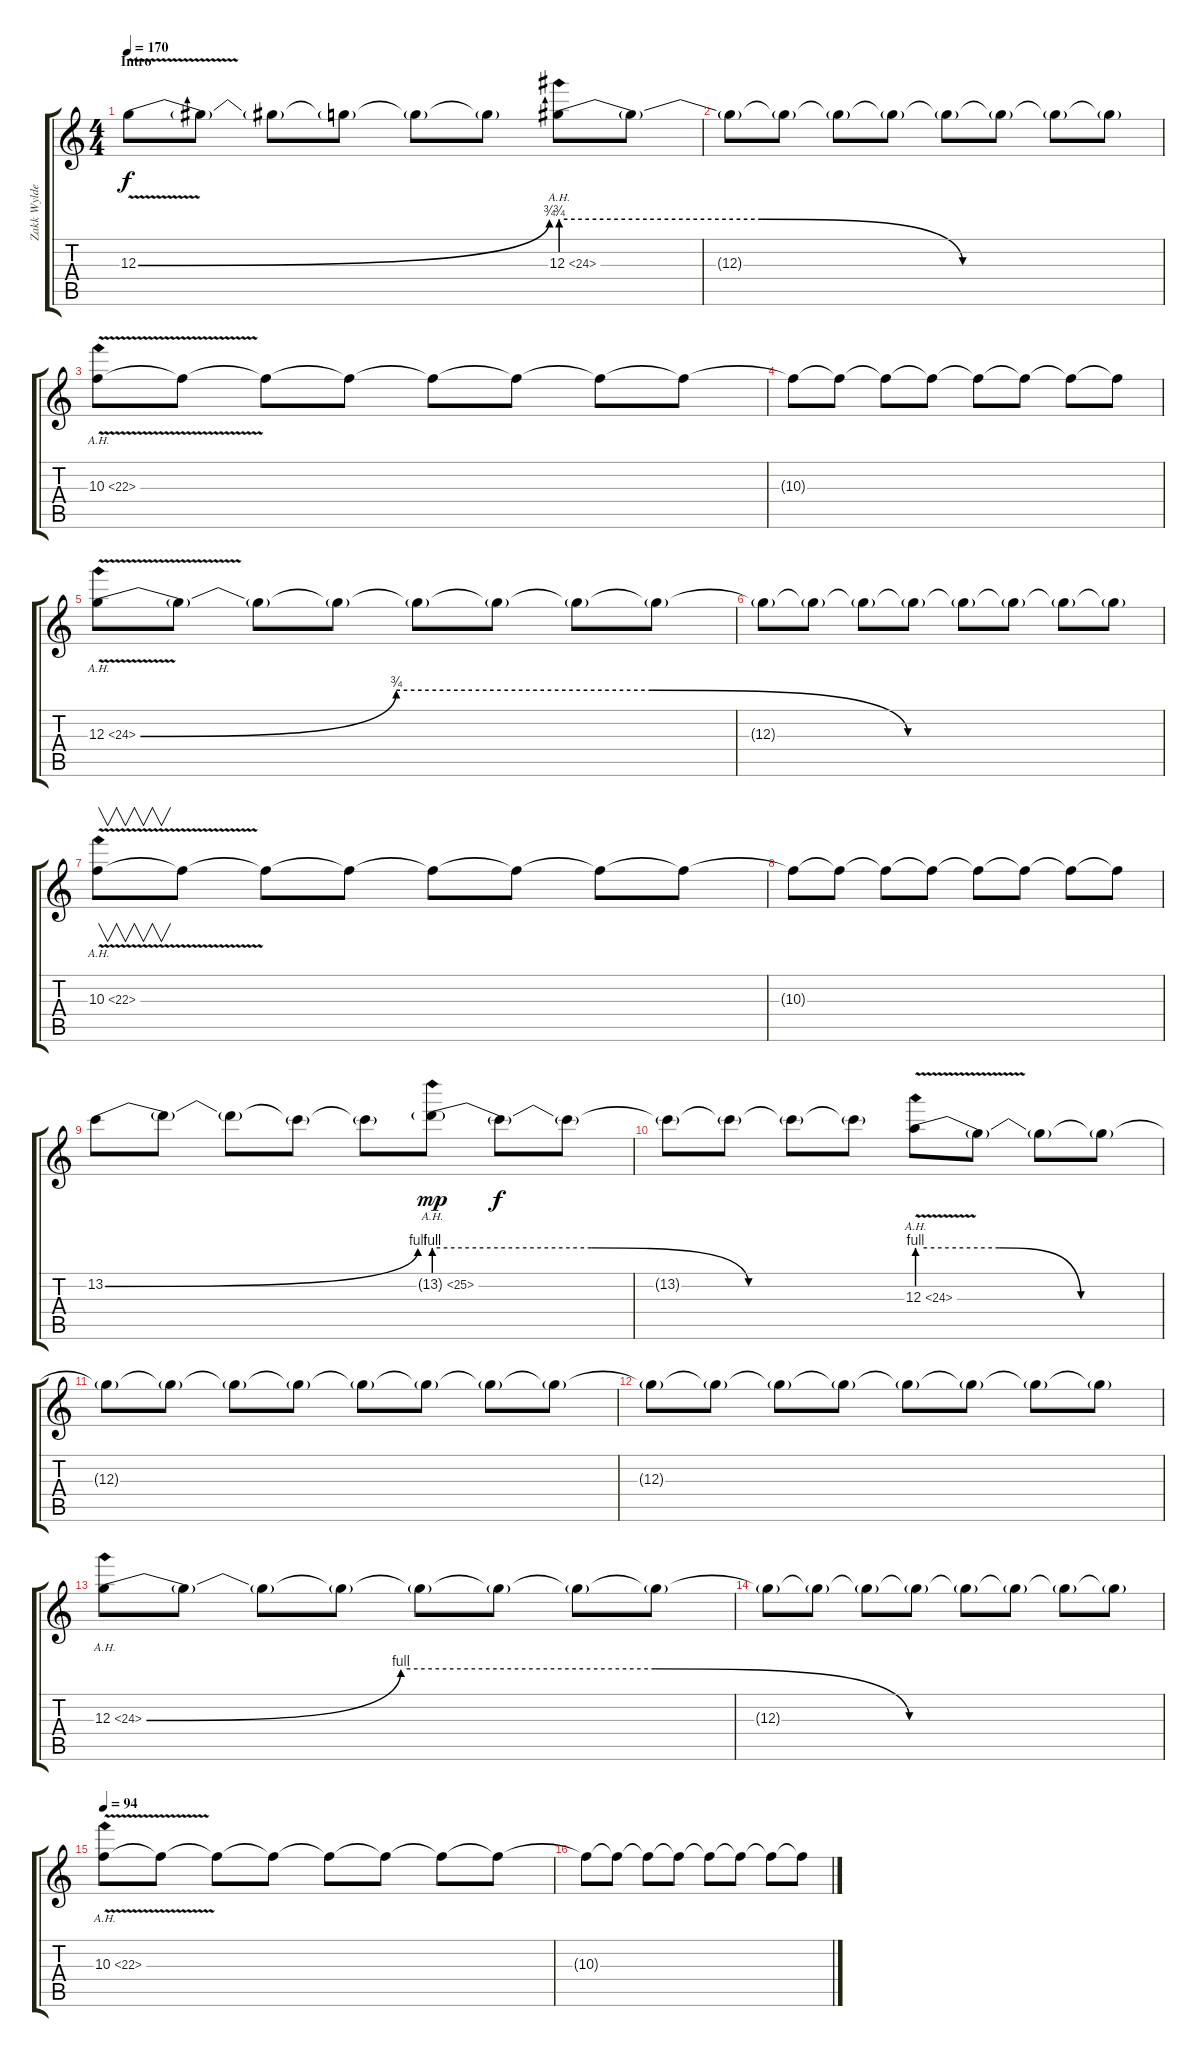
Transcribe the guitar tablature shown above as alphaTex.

\track ("Zakk Wylde (Lead Guitar)" "Zakk Wylde") {instrument overdrivenguitar}
\staff {score tabs}
\tuning (E4 B3 G3 D3 A2 D2) {hide}
\ts (4 4)
\section ("" "Intro")
\tempo 170
\tempo 127
\tempo 170
\clef g2
\ks c
12.3{be (bend 0 0 60 3) v}.8{dy f instrument overdrivenguitar} 12.3{t}.8 12.3{t}.8 12.3{t}.8 12.3{t}.8 12.3{t}.8 12.3{be (custom 0 3 20 3 40 0 60 0) ah 12}.8 12.3{t}.8 |
12.3{t}.8 12.3{t}.8 12.3{t}.8 12.3{t}.8 12.3{t}.8 12.3{t}.8 12.3{t}.8 12.3{t}.8 |
10.3{ah 12 v}.8 10.3{t}.8 10.3{t}.8 10.3{t}.8 10.3{t}.8 10.3{t}.8 10.3{t}.8 10.3{t}.8 |
10.3{t}.8 10.3{t}.8 10.3{t}.8 10.3{t}.8 10.3{t}.8 10.3{t}.8 10.3{t}.8 10.3{t}.8 |
12.3{be (custom 0 0 15 3 30 3 45 0 60 0) ah 12 v}.8 12.3{t}.8 12.3{t}.8 12.3{t}.8 12.3{t}.8 12.3{t}.8 12.3{t}.8 12.3{t}.8 |
12.3{t}.8 12.3{t}.8 12.3{t}.8 12.3{t}.8 12.3{t}.8 12.3{t}.8 12.3{t}.8 12.3{t}.8 |
10.3{ah 12 v}.8{v} 10.3{t}.8 10.3{t}.8 10.3{t}.8 10.3{t}.8 10.3{t}.8 10.3{t}.8 10.3{t}.8 |
10.3{t}.8 10.3{t}.8 10.3{t}.8 10.3{t}.8 10.3{t}.8 10.3{t}.8 10.3{t}.8 10.3{t}.8 |
13.2{be (bend 0 0 60 4)}.8 13.2{t}.8 13.2{t}.8 13.2{t}.8 13.2{t}.8 13.2{be (custom 0 4 20 4 40 0 60 0) ah 12 g}.8{dy mp} 13.2{t}.8{dy f} 13.2{t}.8 |
13.2{t}.8 13.2{t}.8 13.2{t}.8 13.2{t}.8 12.3{be (custom 0 4 20 4 40 0 60 0) ah 12 v}.8 12.3{t}.8 12.3{t}.8 12.3{t}.8 |
12.3{t}.8 12.3{t}.8 12.3{t}.8 12.3{t}.8 12.3{t}.8 12.3{t}.8 12.3{t}.8 12.3{t}.8 |
12.3{t}.8 12.3{t}.8 12.3{t}.8 12.3{t}.8 12.3{t}.8 12.3{t}.8 12.3{t}.8 12.3{t}.8 |
12.3{be (custom 0 0 15 4 30 4 45 0 60 0) ah 12}.8 12.3{t}.8 12.3{t}.8 12.3{t}.8 12.3{t}.8 12.3{t}.8 12.3{t}.8 12.3{t}.8 |
12.3{t}.8 12.3{t}.8 12.3{t}.8 12.3{t}.8 12.3{t}.8 12.3{t}.8 12.3{t}.8 12.3{t}.8 |
\tempo 94
10.3{ah 12 v}.8 10.3{t}.8 10.3{t}.8 10.3{t}.8 10.3{t}.8 10.3{t}.8 10.3{t}.8 10.3{t}.8 |
10.3{t}.8 10.3{t}.8 10.3{t}.8 10.3{t}.8 10.3{t}.8 10.3{t}.8 10.3{t}.8 10.3{t}.8
